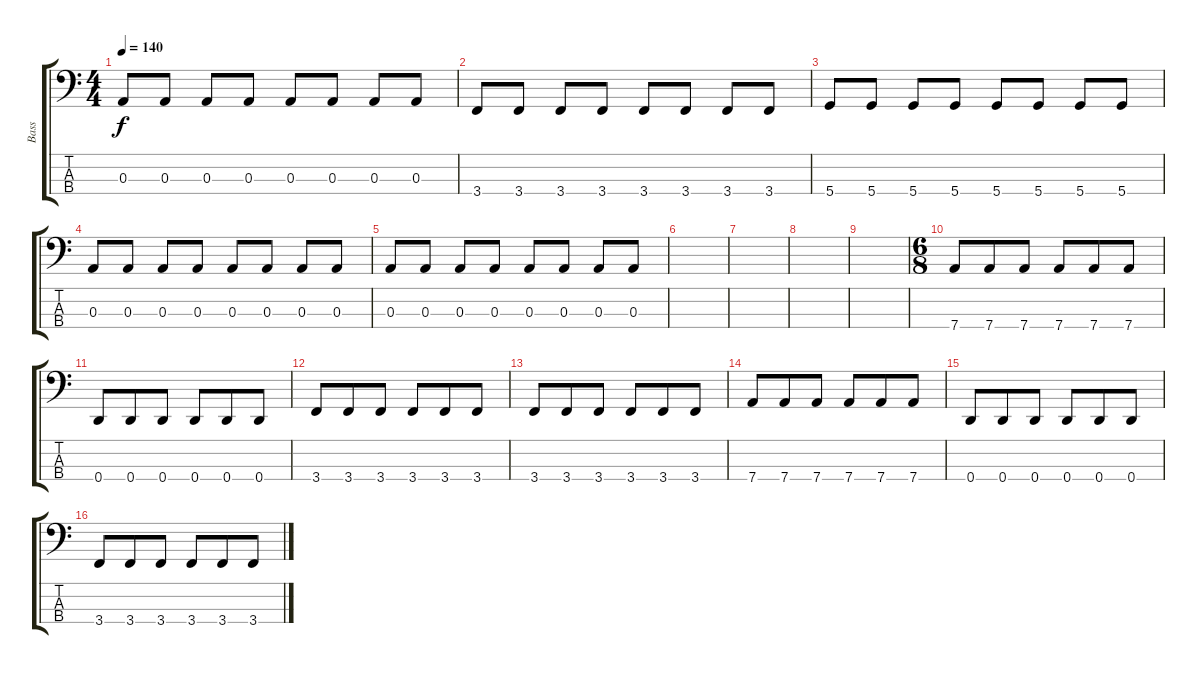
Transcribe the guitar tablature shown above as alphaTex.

\track ("Bass" "Bass") {instrument electricbasspick}
\staff {score tabs}
\tuning (G2 D2 A1 D1) {hide}
\ts (4 4)
\tempo 140
\clef f4
\ks c
0.3.8{dy f} 0.3.8 0.3.8 0.3.8 0.3.8 0.3.8 0.3.8 0.3.8 |
3.4.8 3.4.8 3.4.8 3.4.8 3.4.8 3.4.8 3.4.8 3.4.8 |
5.4.8 5.4.8 5.4.8 5.4.8 5.4.8 5.4.8 5.4.8 5.4.8 |
0.3.8 0.3.8 0.3.8 0.3.8 0.3.8 0.3.8 0.3.8 0.3.8 |
0.3.8 0.3.8 0.3.8 0.3.8 0.3.8 0.3.8 0.3.8 0.3.8 |
|
|
|
|
\ts (6 8)
7.4.8 7.4.8 7.4.8 7.4.8 7.4.8 7.4.8 |
0.4.8 0.4.8 0.4.8 0.4.8 0.4.8 0.4.8 |
3.4.8 3.4.8 3.4.8 3.4.8 3.4.8 3.4.8 |
3.4.8 3.4.8 3.4.8 3.4.8 3.4.8 3.4.8 |
7.4.8 7.4.8 7.4.8 7.4.8 7.4.8 7.4.8 |
0.4.8 0.4.8 0.4.8 0.4.8 0.4.8 0.4.8 |
3.4.8 3.4.8 3.4.8 3.4.8 3.4.8 3.4.8
